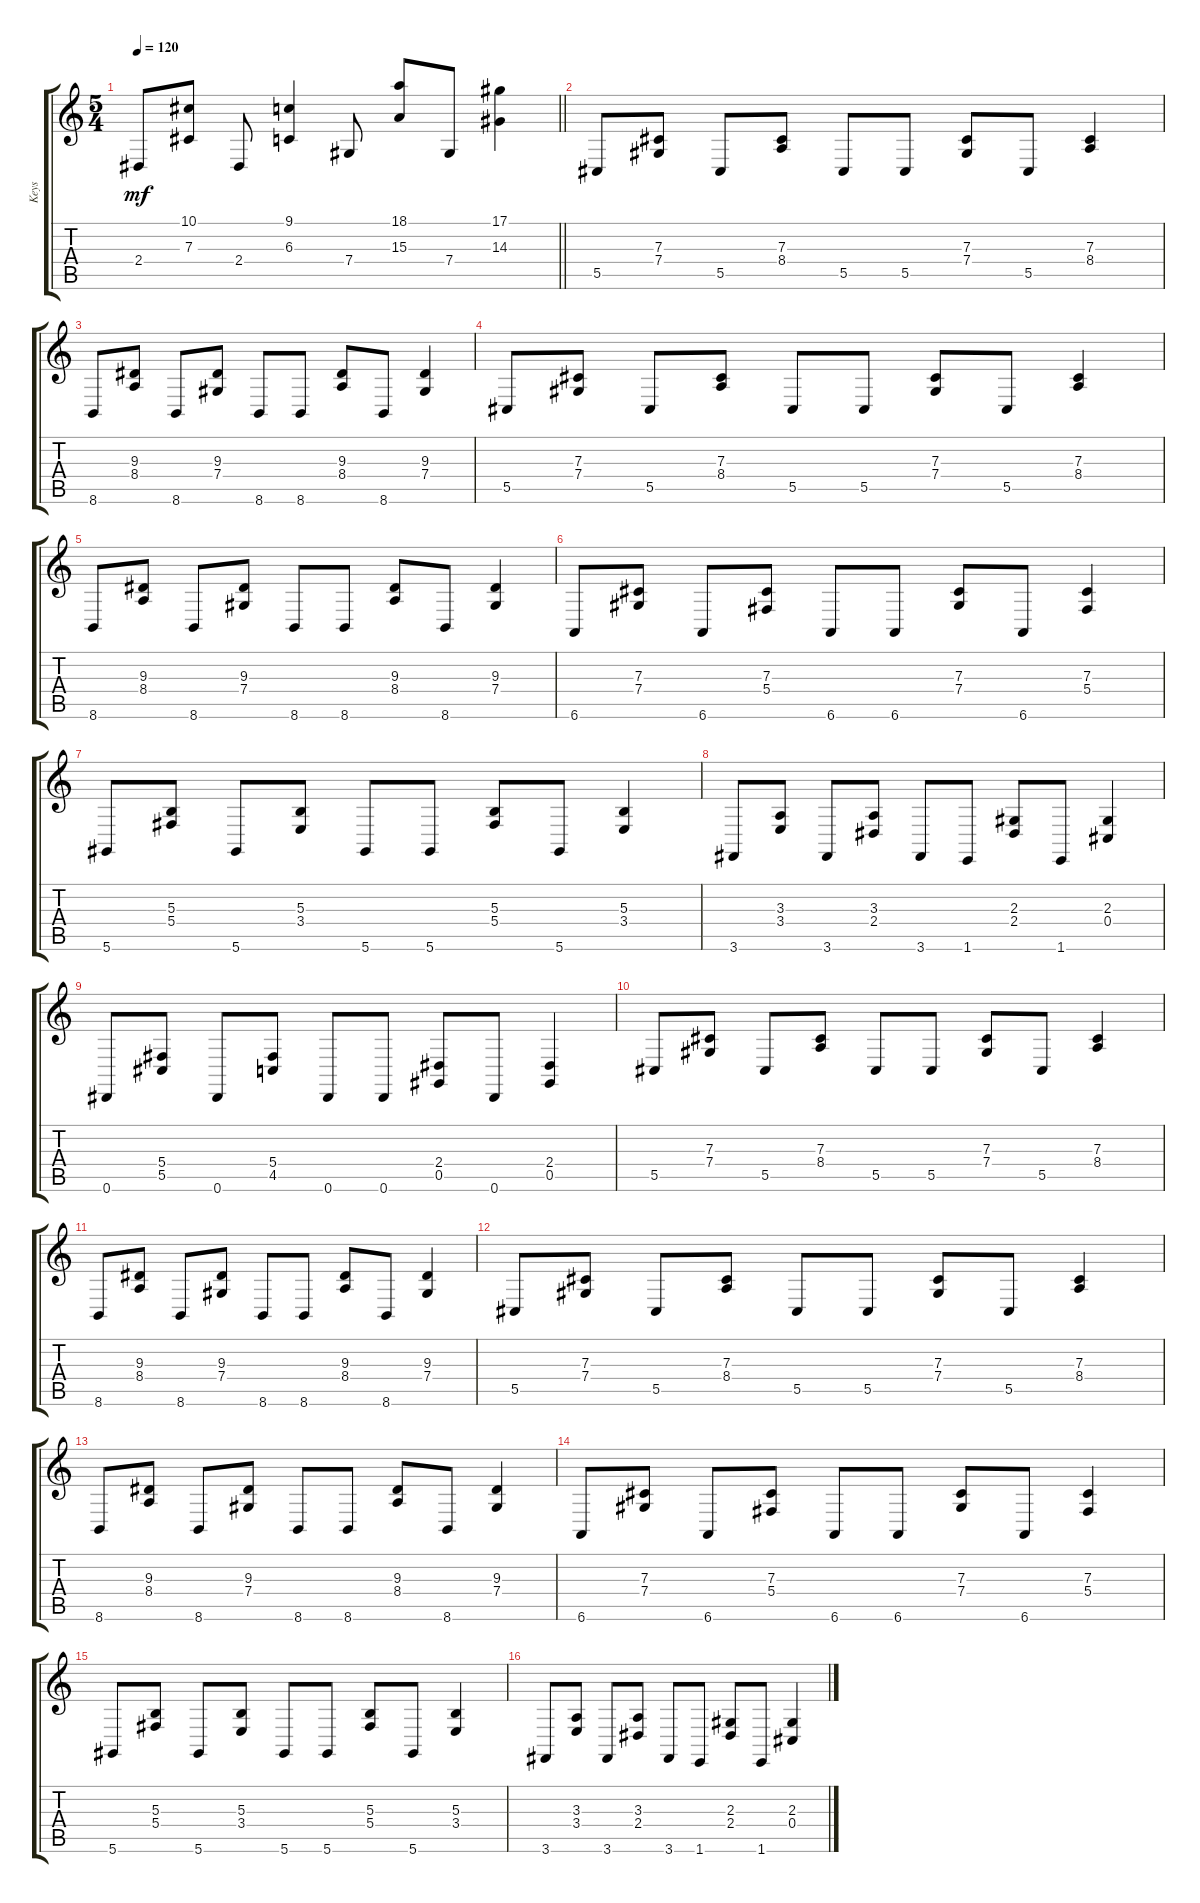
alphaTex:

\track ("Keys" "Keys") {instrument lead2sawtooth}
\staff {score tabs}
\tuning (Eb4 Bb3 Gb3 Db3 Ab2 Eb2) {hide}
\ts (5 4)
\tempo 120
\clef g2
\barLineRight lightlight
\ks c
2.4.8{dy mf} (10.1 7.3).8 2.4.8 (9.1 6.3).4 7.4.8 (18.1 15.3).8 7.4.8 (17.1 14.3).4 |
5.5.8 (7.3 7.4).8 5.5.8 (7.3 8.4).8 5.5.8 5.5.8 (7.3 7.4).8 5.5.8 (7.3 8.4).4 |
8.6.8 (9.3 8.4).8 8.6.8 (9.3 7.4).8 8.6.8 8.6.8 (9.3 8.4).8 8.6.8 (9.3 7.4).4 |
5.5.8 (7.3 7.4).8 5.5.8 (7.3 8.4).8 5.5.8 5.5.8 (7.3 7.4).8 5.5.8 (7.3 8.4).4 |
8.6.8 (9.3 8.4).8 8.6.8 (9.3 7.4).8 8.6.8 8.6.8 (9.3 8.4).8 8.6.8 (9.3 7.4).4 |
6.6.8 (7.3 7.4).8 6.6.8 (7.3 5.4).8 6.6.8 6.6.8 (7.3 7.4).8 6.6.8 (7.3 5.4).4 |
5.6.8 (5.3 5.4).8 5.6.8 (5.3 3.4).8 5.6.8 5.6.8 (5.3 5.4).8 5.6.8 (5.3 3.4).4 |
3.6.8 (3.3 3.4).8 3.6.8 (3.3 2.4).8 3.6.8 1.6.8 (2.3 2.4).8 1.6.8 (2.3 0.4).4 |
0.6.8 (5.4 5.5).8 0.6.8 (5.4 4.5).8 0.6.8 0.6.8 (2.4 0.5).8 0.6.8 (2.4 0.5).4 |
5.5.8 (7.3 7.4).8 5.5.8 (7.3 8.4).8 5.5.8 5.5.8 (7.3 7.4).8 5.5.8 (7.3 8.4).4 |
8.6.8 (9.3 8.4).8 8.6.8 (9.3 7.4).8 8.6.8 8.6.8 (9.3 8.4).8 8.6.8 (9.3 7.4).4 |
5.5.8 (7.3 7.4).8 5.5.8 (7.3 8.4).8 5.5.8 5.5.8 (7.3 7.4).8 5.5.8 (7.3 8.4).4 |
8.6.8 (9.3 8.4).8 8.6.8 (9.3 7.4).8 8.6.8 8.6.8 (9.3 8.4).8 8.6.8 (9.3 7.4).4 |
6.6.8 (7.3 7.4).8 6.6.8 (7.3 5.4).8 6.6.8 6.6.8 (7.3 7.4).8 6.6.8 (7.3 5.4).4 |
5.6.8 (5.3 5.4).8 5.6.8 (5.3 3.4).8 5.6.8 5.6.8 (5.3 5.4).8 5.6.8 (5.3 3.4).4 |
3.6.8 (3.3 3.4).8 3.6.8 (3.3 2.4).8 3.6.8 1.6.8 (2.3 2.4).8 1.6.8 (2.3 0.4).4
